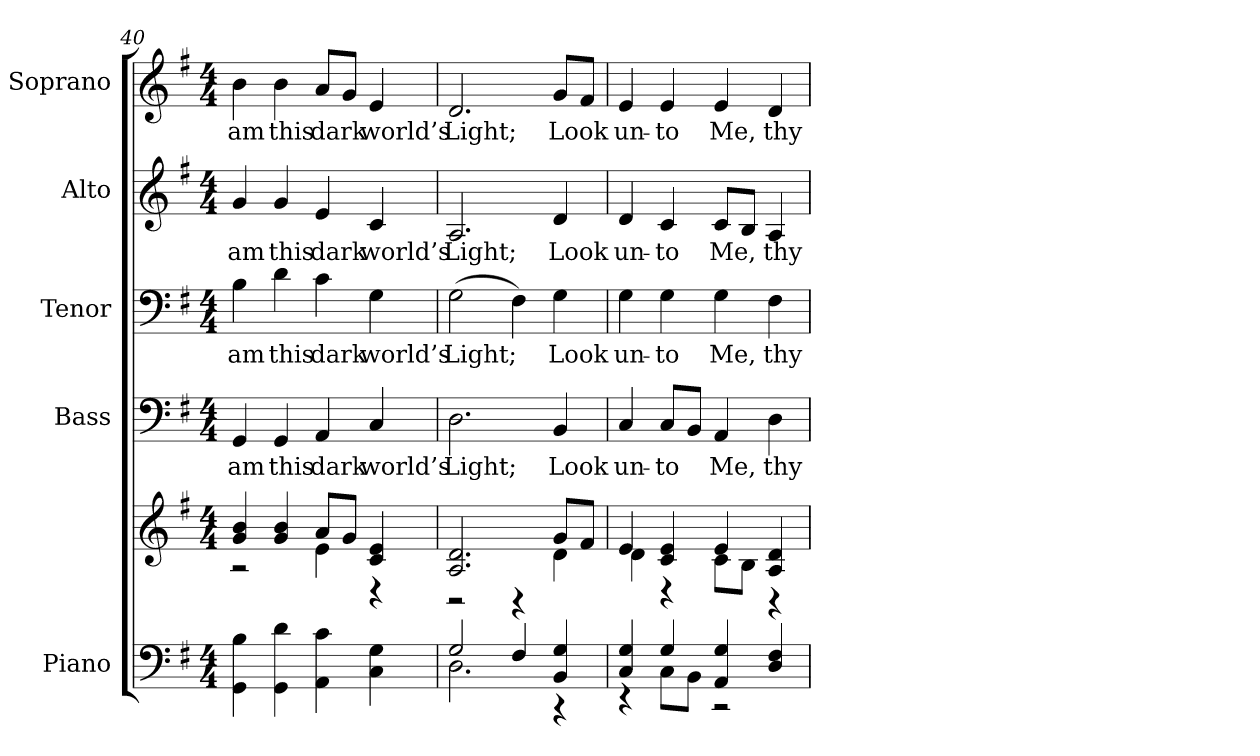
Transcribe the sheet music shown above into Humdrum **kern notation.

**kern	**kern	**kern	**text	**kern	**text	**kern	**text	**kern	**text
*part5	*part5	*part4	*part4	*part3	*part3	*part2	*part2	*part1	*part1
*staff6	*staff5	*staff4	*staff4	*staff3	*staff3	*staff2	*staff2	*staff1	*staff1
*I"Piano	*	*I"Bass	*	*I"Tenor	*	*I"Alto	*	*I"Soprano	*
*I'Pno.	*	*I'B.	*	*I'T.	*	*I'A.	*	*I'S.	*
*clefF4	*clefG2	*clefF4	*	*clefF4	*	*clefG2	*	*clefG2	*
*k[f#]	*k[f#]	*k[f#]	*	*k[f#]	*	*k[f#]	*	*k[f#]	*
*G:	*G:	*G:	*	*G:	*	*G:	*	*G:	*
*M4/4	*M4/4	*M4/4	*	*M4/4	*	*M4/4	*	*M4/4	*
=40	=40	=40	=40	=40	=40	=40	=40	=40	=40
*	*^	*	*	*	*	*	*	*	*
!	!	!	!	!LO:LY:b:color=#000000	!	!	!	!	!	!
!	!	!	!	!	!	!LO:LY:b:color=#000000	!	!	!	!
!	!	!	!	!	!	!	!	!LO:LY:b:color=#000000	!	!
!	!	!	!	!	!	!	!	!	!	!LO:LY:b:color=#000000
4GGi\ 4Bi	4gi/ 4bi	2r	4GGi/	am	4Bi\	am	4gi/	am	4bi\	am
!	!	!	!	!LO:LY:b:color=#000000	!	!	!	!	!	!
!	!	!	!	!	!	!LO:LY:b:color=#000000	!	!	!	!
!	!	!	!	!	!	!	!	!LO:LY:b:color=#000000	!	!
!	!	!	!	!	!	!	!	!	!	!LO:LY:b:color=#000000
4GGi\ 4di	4gi/ 4bi	.	4GGi/	this	4di\	this	4gi/	this	4bi\	this
!	!	!	!	!LO:LY:b:color=#000000	!	!	!	!	!	!
!	!	!	!	!	!	!LO:LY:b:color=#000000	!	!	!	!
!	!	!	!	!	!	!	!	!LO:LY:b:color=#000000	!	!
!	!	!	!	!	!	!	!	!	!	!LO:LY:b:color=#000000
4AAi\ 4ci	8ai/L	4ei\	4AAi/	dark	4ci\	dark	4ei/	dark	8ai/L	dark
.	8gi/J	.	.	.	.	.	.	.	8gi/J	.
!	!	!	!	!LO:LY:b:color=#000000	!	!	!	!	!	!
!	!	!	!	!	!	!LO:LY:b:color=#000000	!	!	!	!
!	!	!	!	!	!	!	!	!LO:LY:b:color=#000000	!	!
!	!	!	!	!	!	!	!	!	!	!LO:LY:b:color=#000000
4Ci\ 4Gi	4ci/ 4ei	4r	4Ci/	world’s	4Gi\	world’s	4ci/	world’s	4ei/	world’s
!!LO:PB:g=z
=41	=41	=41	=41	=41	=41	=41	=41	=41	=41	=41
*^	*	*	*	*	*	*	*	*	*	*
!	!	!	!	!	!LO:LY:b:color=#000000	!	!	!	!	!	!
!	!	!	!	!	!	!	!LO:LY:b:color=#000000	!	!	!	!
!	!	!	!	!	!	!	!	!	!LO:LY:b:color=#000000	!	!
!	!	!	!	!	!	!	!	!	!	!	!LO:LY:b:color=#000000
2Gi/	2.Di\	2.Ai/ 2.di	2r	2.Di\	Light;	(2Gi\	Light;	2.Ai/	Light;	2.di/	Light;
4F#i/	.	.	4r	.	.	4F#i\)	.	.	.	.	.
!	!	!	!	!	!LO:LY:b:color=#000000	!	!	!	!	!	!
!	!	!	!	!	!	!	!LO:LY:b:color=#000000	!	!	!	!
!	!	!	!	!	!	!	!	!	!LO:LY:b:color=#000000	!	!
!	!	!	!	!	!	!	!	!	!	!	!LO:LY:b:color=#000000
4BBi/ 4Gi	4r	8gi/L	4di\	4BBi/	Look	4Gi\	Look	4di/	Look	8gi/L	Look
.	.	8f#i/J	.	.	.	.	.	.	.	8f#i/J	.
=42	=42	=42	=42	=42	=42	=42	=42	=42	=42	=42	=42
!	!	!	!	!	!LO:LY:b:color=#000000	!	!	!	!	!	!
!	!	!	!	!	!	!	!LO:LY:b:color=#000000	!	!	!	!
!	!	!	!	!	!	!	!	!	!LO:LY:b:color=#000000	!	!
!	!	!	!	!	!	!	!	!	!	!	!LO:LY:b:color=#000000
4Ci/ 4Gi	4r	4ei/	4di\	4Ci/	un-	4Gi\	un-	4di/	un-	4ei/	un-
!	!	!	!	!	!LO:LY:b:color=#000000	!	!	!	!	!	!
!	!	!	!	!	!	!	!LO:LY:b:color=#000000	!	!	!	!
!	!	!	!	!	!	!	!	!	!LO:LY:b:color=#000000	!	!
!	!	!	!	!	!	!	!	!	!	!	!LO:LY:b:color=#000000
4Gi/	8Ci\L	4ci/ 4ei	4r	8Ci/L	-to	4Gi\	-to	4ci/	-to	4ei/	-to
.	8BBi\J	.	.	8BBi/J	.	.	.	.	.	.	.
!	!	!	!	!	!LO:LY:b:color=#000000	!	!	!	!	!	!
!	!	!	!	!	!	!	!LO:LY:b:color=#000000	!	!	!	!
!	!	!	!	!	!	!	!	!	!LO:LY:b:color=#000000	!	!
!	!	!	!	!	!	!	!	!	!	!	!LO:LY:b:color=#000000
4AAi/ 4Gi	2r	4ei/	8ci\L	4AAi/	Me,	4Gi\	Me,	8ci/L	Me,	4ei/	Me,
.	.	.	8Bi\J	.	.	.	.	8Bi/J	.	.	.
!	!	!	!	!	!LO:LY:b:color=#000000	!	!	!	!	!	!
!	!	!	!	!	!	!	!LO:LY:b:color=#000000	!	!	!	!
!	!	!	!	!	!	!	!	!	!LO:LY:b:color=#000000	!	!
!	!	!	!	!	!	!	!	!	!	!	!LO:LY:b:color=#000000
4Di/ 4F#i	.	4Ai/ 4di	4r	4Di\	thy	4F#i\	thy	4Ai/	thy	4di/	thy
*v	*v	*	*	*	*	*	*	*	*	*	*
*	*v	*v	*	*	*	*	*	*	*	*
=	=	=	=	=	=	=	=	=	=
*-	*-	*-	*-	*-	*-	*-	*-	*-	*-
